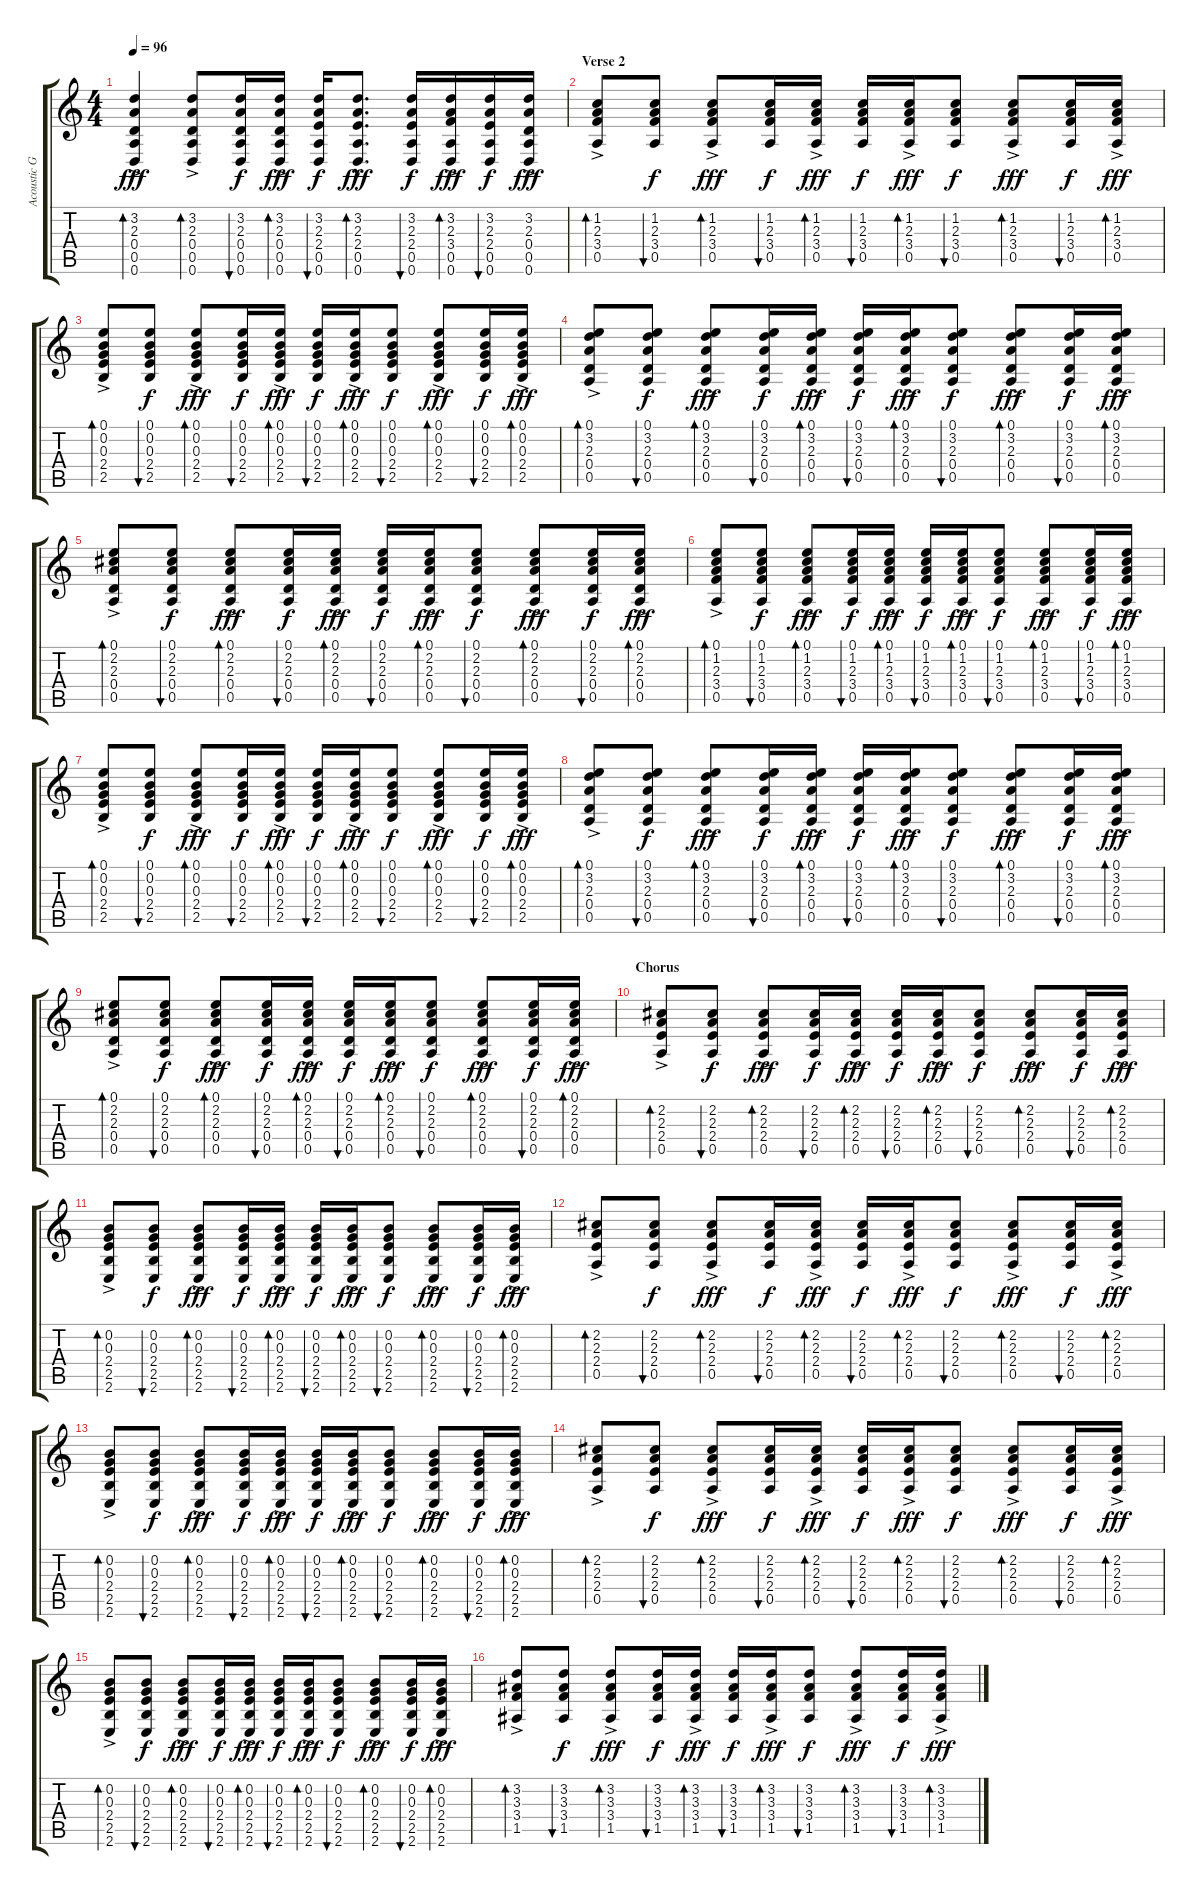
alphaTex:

\track ("Acoustic Gtr" "Acoustic G") {instrument acousticguitarsteel}
\staff {score tabs}
\tuning (E4 B3 G3 D3 A2 D2) {hide}
\ts (4 4)
\tempo 96
\clef g2
\ks c
(3.2 2.3{ac} 0.4 0.5 0.6).4{bd 60 dy fff} (3.2 2.3{ac} 0.4 0.5 0.6).8{bd 60} (3.2 2.3 0.4 0.5 0.6).16{bu 60 dy f} (3.2 2.3{ac} 0.4 0.5 0.6).16{bd 60 dy fff} (3.2 2.3 2.4 0.5 0.6).16{bu 60 dy f} (3.2{hac} 2.3{hac} 2.4{hac} 0.5{hac} 0.6{hac}).8{d bd 60 dy fff} (3.2 2.3 2.4 0.5 0.6).16{bu 60 dy f} (3.2 2.3{ac} 3.4 0.5 0.6).16{bd 60 dy fff} (3.2 2.3 2.4 0.5 0.6).16{bu 60 dy f} (3.2 2.3{ac} 0.4 0.5 0.6).16{dy fff} |
\section ("" "Verse 2")
(1.2 2.3 3.4 0.5{ac}).8{bd 30} (1.2 2.3 3.4 0.5).8{bu 30 dy f} (1.2 2.3 3.4 0.5{ac}).8{bd 30 dy fff} (1.2 2.3 3.4 0.5).16{bu 30 dy f} (1.2 2.3 3.4 0.5{ac}).16{bd 30 dy fff} (1.2 2.3 3.4 0.5).16{bu 30 dy f} (1.2 2.3 3.4 0.5{ac}).16{bd 30 dy fff} (1.2 2.3 3.4 0.5).8{bu 30 dy f} (1.2 2.3 3.4 0.5{ac}).8{bd 30 dy fff} (1.2 2.3 3.4 0.5).16{bu 30 dy f} (1.2 2.3 3.4 0.5{ac}).16{bd 30 dy fff} |
(0.1 0.2 0.3 2.4 2.5{ac}).8{bd 30} (0.1 0.2 0.3 2.4 2.5).8{bu 30 dy f} (0.1 0.2 0.3{ac} 2.4 2.5).8{bd 30 dy fff} (0.1 0.2 0.3 2.4 2.5).16{bu 30 dy f} (0.1 0.2 0.3{ac} 2.4 2.5).16{bd 30 dy fff} (0.1 0.2 0.3 2.4 2.5).16{bu 30 dy f} (0.1 0.2 0.3{ac} 2.4 2.5).16{bd 30 dy fff} (0.1 0.2 0.3 2.4 2.5).8{bu 30 dy f} (0.1 0.2 0.3{ac} 2.4 2.5).8{bd 30 dy fff} (0.1 0.2 0.3 2.4 2.5).16{bu 30 dy f} (0.1 0.2 0.3{ac} 2.4 2.5).16{bd 30 dy fff} |
(0.1 3.2 2.3{ac} 0.4 0.5).8{bd 30} (0.1 3.2 2.3 0.4 0.5).8{bu 30 dy f} (0.1 3.2 2.3{ac} 0.4 0.5).8{bd 30 dy fff} (0.1 3.2 2.3 0.4 0.5).16{bu 30 dy f} (0.1 3.2 2.3{ac} 0.4 0.5).16{bd 30 dy fff} (0.1 3.2 2.3 0.4 0.5).16{bu 30 dy f} (0.1 3.2 2.3{ac} 0.4 0.5).16{bd 30 dy fff} (0.1 3.2 2.3 0.4 0.5).8{bu 30 dy f} (0.1 3.2 2.3{ac} 0.4 0.5).8{bd 30 dy fff} (0.1 3.2 2.3 0.4 0.5).16{bu 30 dy f} (0.1 3.2 2.3{ac} 0.4 0.5).16{bd 30 dy fff} |
(0.1 2.2 2.3{ac} 0.4 0.5).8{bd 30} (0.1 2.2 2.3 0.4 0.5).8{bu 30 dy f} (0.1 2.2 2.3{ac} 0.4 0.5).8{bd 30 dy fff} (0.1 2.2 2.3 0.4 0.5).16{bu 30 dy f} (0.1 2.2 2.3{ac} 0.4 0.5).16{bd 30 dy fff} (0.1 2.2 2.3 0.4 0.5).16{bu 30 dy f} (0.1 2.2 2.3{ac} 0.4 0.5).16{bd 30 dy fff} (0.1 2.2 2.3 0.4 0.5).8{bu 30 dy f} (0.1 2.2 2.3{ac} 0.4 0.5).8{bd 30 dy fff} (0.1 2.2 2.3 0.4 0.5).16{bu 30 dy f} (0.1 2.2 2.3{ac} 0.4 0.5).16{bd 30 dy fff} |
(0.1 1.2 2.3 3.4 0.5{ac}).8{bd 30} (0.1 1.2 2.3 3.4 0.5).8{bu 30 dy f} (0.1 1.2 2.3 3.4 0.5{ac}).8{bd 30 dy fff} (0.1 1.2 2.3 3.4 0.5).16{bu 30 dy f} (0.1 1.2 2.3 3.4 0.5{ac}).16{bd 30 dy fff} (0.1 1.2 2.3 3.4 0.5).16{bu 30 dy f} (0.1 1.2 2.3 3.4 0.5{ac}).16{bd 30 dy fff} (0.1 1.2 2.3 3.4 0.5).8{bu 30 dy f} (0.1 1.2 2.3 3.4 0.5{ac}).8{bd 30 dy fff} (0.1 1.2 2.3 3.4 0.5).16{bu 30 dy f} (0.1 1.2 2.3 3.4 0.5{ac}).16{bd 30 dy fff} |
(0.1 0.2 0.3 2.4 2.5{ac}).8{bd 30} (0.1 0.2 0.3 2.4 2.5).8{bu 30 dy f} (0.1 0.2 0.3{ac} 2.4 2.5).8{bd 30 dy fff} (0.1 0.2 0.3 2.4 2.5).16{bu 30 dy f} (0.1 0.2 0.3{ac} 2.4 2.5).16{bd 30 dy fff} (0.1 0.2 0.3 2.4 2.5).16{bu 30 dy f} (0.1 0.2 0.3{ac} 2.4 2.5).16{bd 30 dy fff} (0.1 0.2 0.3 2.4 2.5).8{bu 30 dy f} (0.1 0.2 0.3{ac} 2.4 2.5).8{bd 30 dy fff} (0.1 0.2 0.3 2.4 2.5).16{bu 30 dy f} (0.1 0.2 0.3{ac} 2.4 2.5).16{bd 30 dy fff} |
(0.1 3.2 2.3{ac} 0.4 0.5).8{bd 30} (0.1 3.2 2.3 0.4 0.5).8{bu 30 dy f} (0.1 3.2 2.3{ac} 0.4 0.5).8{bd 30 dy fff} (0.1 3.2 2.3 0.4 0.5).16{bu 30 dy f} (0.1 3.2 2.3{ac} 0.4 0.5).16{bd 30 dy fff} (0.1 3.2 2.3 0.4 0.5).16{bu 30 dy f} (0.1 3.2 2.3{ac} 0.4 0.5).16{bd 30 dy fff} (0.1 3.2 2.3 0.4 0.5).8{bu 30 dy f} (0.1 3.2 2.3{ac} 0.4 0.5).8{bd 30 dy fff} (0.1 3.2 2.3 0.4 0.5).16{bu 30 dy f} (0.1 3.2 2.3{ac} 0.4 0.5).16{bd 30 dy fff} |
(0.1 2.2 2.3{ac} 0.4 0.5).8{bd 30} (0.1 2.2 2.3 0.4 0.5).8{bu 30 dy f} (0.1 2.2 2.3{ac} 0.4 0.5).8{bd 30 dy fff} (0.1 2.2 2.3 0.4 0.5).16{bu 30 dy f} (0.1 2.2 2.3{ac} 0.4 0.5).16{bd 30 dy fff} (0.1 2.2 2.3 0.4 0.5).16{bu 30 dy f} (0.1 2.2 2.3{ac} 0.4 0.5).16{bd 30 dy fff} (0.1 2.2 2.3 0.4 0.5).8{bu 30 dy f} (0.1 2.2 2.3{ac} 0.4 0.5).8{bd 30 dy fff} (0.1 2.2 2.3 0.4 0.5).16{bu 30 dy f} (0.1 2.2 2.3{ac} 0.4 0.5).16{bd 30 dy fff} |
\section ("" "Chorus")
(2.2 2.3{ac} 2.4 0.5).8{bd 30} (2.2 2.3 2.4 0.5).8{bu 30 dy f} (2.2 2.3{ac} 2.4 0.5).8{bd 30 dy fff} (2.2 2.3 2.4 0.5).16{bu 30 dy f} (2.2 2.3{ac} 2.4 0.5).16{bd 30 dy fff} (2.2 2.3 2.4 0.5).16{bu 30 dy f} (2.2 2.3{ac} 2.4 0.5).16{bd 30 dy fff} (2.2 2.3 2.4 0.5).8{bu 30 dy f} (2.2 2.3{ac} 2.4 0.5).8{bd 30 dy fff} (2.2 2.3 2.4 0.5).16{bu 30 dy f} (2.2 2.3{ac} 2.4 0.5).16{bd 30 dy fff} |
(0.2 0.3{ac} 2.4 2.5 2.6).8{bd 30} (0.2 0.3 2.4 2.5 2.6).8{bu 30 dy f} (0.2 0.3{ac} 2.4 2.5 2.6).8{bd 30 dy fff} (0.2 0.3 2.4 2.5 2.6).16{bu 30 dy f} (0.2 0.3{ac} 2.4 2.5 2.6).16{bd 30 dy fff} (0.2 0.3 2.4 2.5 2.6).16{bu 30 dy f} (0.2 0.3{ac} 2.4 2.5 2.6).16{bd 30 dy fff} (0.2 0.3 2.4 2.5 2.6).8{bu 30 dy f} (0.2{ac} 0.3 2.4 2.5 2.6).8{bd 30 dy fff} (0.2 0.3 2.4 2.5 2.6).16{bu 30 dy f} (0.2{ac} 0.3 2.4 2.5 2.6).16{bd 30 dy fff} |
(2.2 2.3{ac} 2.4 0.5).8{bd 30} (2.2 2.3 2.4 0.5).8{bu 30 dy f} (2.2 2.3{ac} 2.4 0.5).8{bd 30 dy fff} (2.2 2.3 2.4 0.5).16{bu 30 dy f} (2.2 2.3{ac} 2.4 0.5).16{bd 30 dy fff} (2.2 2.3 2.4 0.5).16{bu 30 dy f} (2.2 2.3{ac} 2.4 0.5).16{bd 30 dy fff} (2.2 2.3 2.4 0.5).8{bu 30 dy f} (2.2 2.3{ac} 2.4 0.5).8{bd 30 dy fff} (2.2 2.3 2.4 0.5).16{bu 30 dy f} (2.2 2.3{ac} 2.4 0.5).16{bd 30 dy fff} |
(0.2 0.3{ac} 2.4 2.5 2.6).8{bd 30} (0.2 0.3 2.4 2.5 2.6).8{bu 30 dy f} (0.2 0.3{ac} 2.4 2.5 2.6).8{bd 30 dy fff} (0.2 0.3 2.4 2.5 2.6).16{bu 30 dy f} (0.2 0.3{ac} 2.4 2.5 2.6).16{bd 30 dy fff} (0.2 0.3 2.4 2.5 2.6).16{bu 30 dy f} (0.2 0.3{ac} 2.4 2.5 2.6).16{bd 30 dy fff} (0.2 0.3 2.4 2.5 2.6).8{bu 30 dy f} (0.2{ac} 0.3 2.4 2.5 2.6).8{bd 30 dy fff} (0.2 0.3 2.4 2.5 2.6).16{bu 30 dy f} (0.2{ac} 0.3 2.4 2.5 2.6).16{bd 30 dy fff} |
(2.2 2.3{ac} 2.4 0.5).8{bd 30} (2.2 2.3 2.4 0.5).8{bu 30 dy f} (2.2 2.3{ac} 2.4 0.5).8{bd 30 dy fff} (2.2 2.3 2.4 0.5).16{bu 30 dy f} (2.2 2.3{ac} 2.4 0.5).16{bd 30 dy fff} (2.2 2.3 2.4 0.5).16{bu 30 dy f} (2.2 2.3{ac} 2.4 0.5).16{bd 30 dy fff} (2.2 2.3 2.4 0.5).8{bu 30 dy f} (2.2 2.3{ac} 2.4 0.5).8{bd 30 dy fff} (2.2 2.3 2.4 0.5).16{bu 30 dy f} (2.2 2.3{ac} 2.4 0.5).16{bd 30 dy fff} |
(0.2 0.3{ac} 2.4 2.5 2.6).8{bd 30} (0.2 0.3 2.4 2.5 2.6).8{bu 30 dy f} (0.2 0.3{ac} 2.4 2.5 2.6).8{bd 30 dy fff} (0.2 0.3 2.4 2.5 2.6).16{bu 30 dy f} (0.2 0.3{ac} 2.4 2.5 2.6).16{bd 30 dy fff} (0.2 0.3 2.4 2.5 2.6).16{bu 30 dy f} (0.2 0.3{ac} 2.4 2.5 2.6).16{bd 30 dy fff} (0.2 0.3 2.4 2.5 2.6).8{bu 30 dy f} (0.2{ac} 0.3 2.4 2.5 2.6).8{bd 30 dy fff} (0.2 0.3 2.4 2.5 2.6).16{bu 30 dy f} (0.2{ac} 0.3 2.4 2.5 2.6).16{bd 30 dy fff} |
(3.2 3.3{ac} 3.4 1.5).8{bd 30} (3.2 3.3 3.4 1.5).8{bu 30 dy f} (3.2 3.3{ac} 3.4 1.5).8{bd 30 dy fff} (3.2 3.3 3.4 1.5).16{bu 30 dy f} (3.2 3.3{ac} 3.4 1.5).16{bd 30 dy fff} (3.2 3.3 3.4 1.5).16{bu 30 dy f} (3.2 3.3{ac} 3.4 1.5).16{bd 30 dy fff} (3.2 3.3 3.4 1.5).8{bu 30 dy f} (3.2 3.3{ac} 3.4 1.5).8{bd 30 dy fff} (3.2 3.3 3.4 1.5).16{bu 30 dy f} (3.2 3.3{ac} 3.4 1.5).16{bd 30 dy fff}
